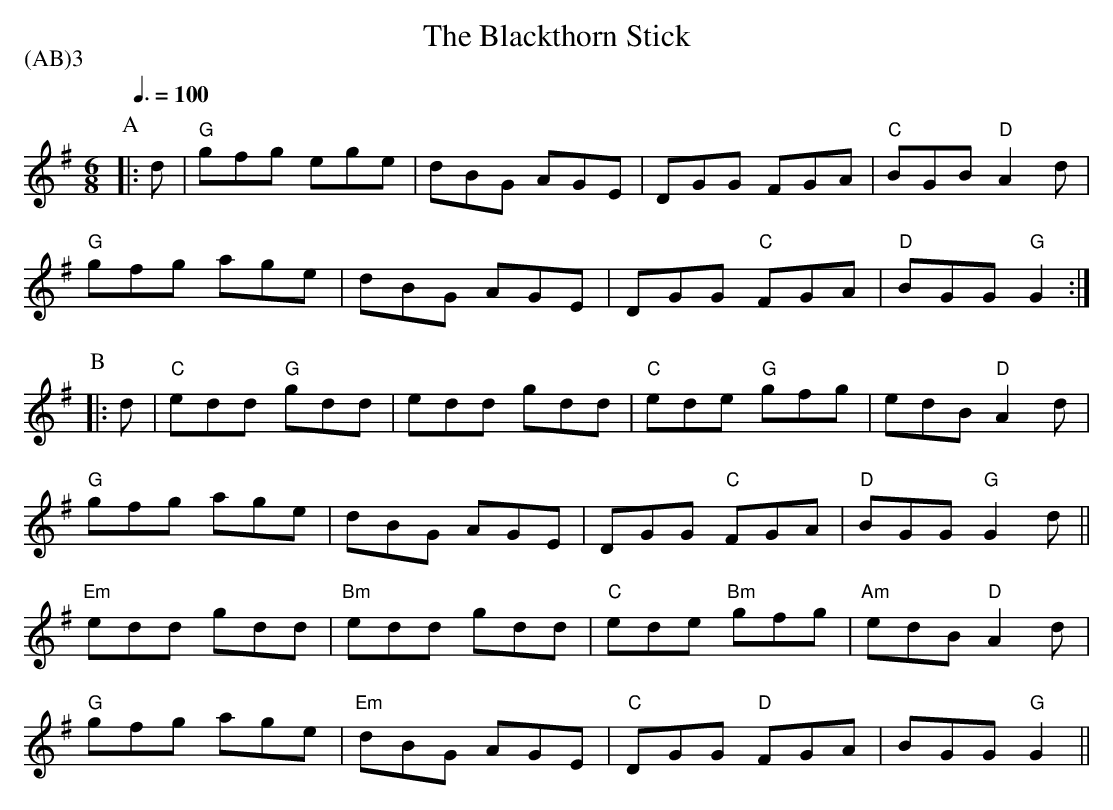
X:1
T: The Blackthorn Stick
P:(AB)3
M: 6/8
L: 1/8
Q:3/8=100
K: Gmaj
[P:A]|:d|"G"gfg ege|dBG AGE|DGG FGA|"C"BGB "D"A2 d|
"G"gfg age|dBG AGE|DGG "C"FGA|"D"BGG "G"G2:|
[P:B]|:d|"C"edd "G"gdd|edd gdd|"C"ede "G"gfg|edB "D"A2 d|
"G"gfg age|dBG AGE|DGG "C"FGA|"D"BGG "G"G2d||
"Em"edd gdd|"Bm"edd gdd|"C"ede "Bm"gfg|"Am"edB "D"A2 d|
"G"gfg age|"Em"dBG AGE|"C"DGG "D"FGA|BGG "G"G2||
